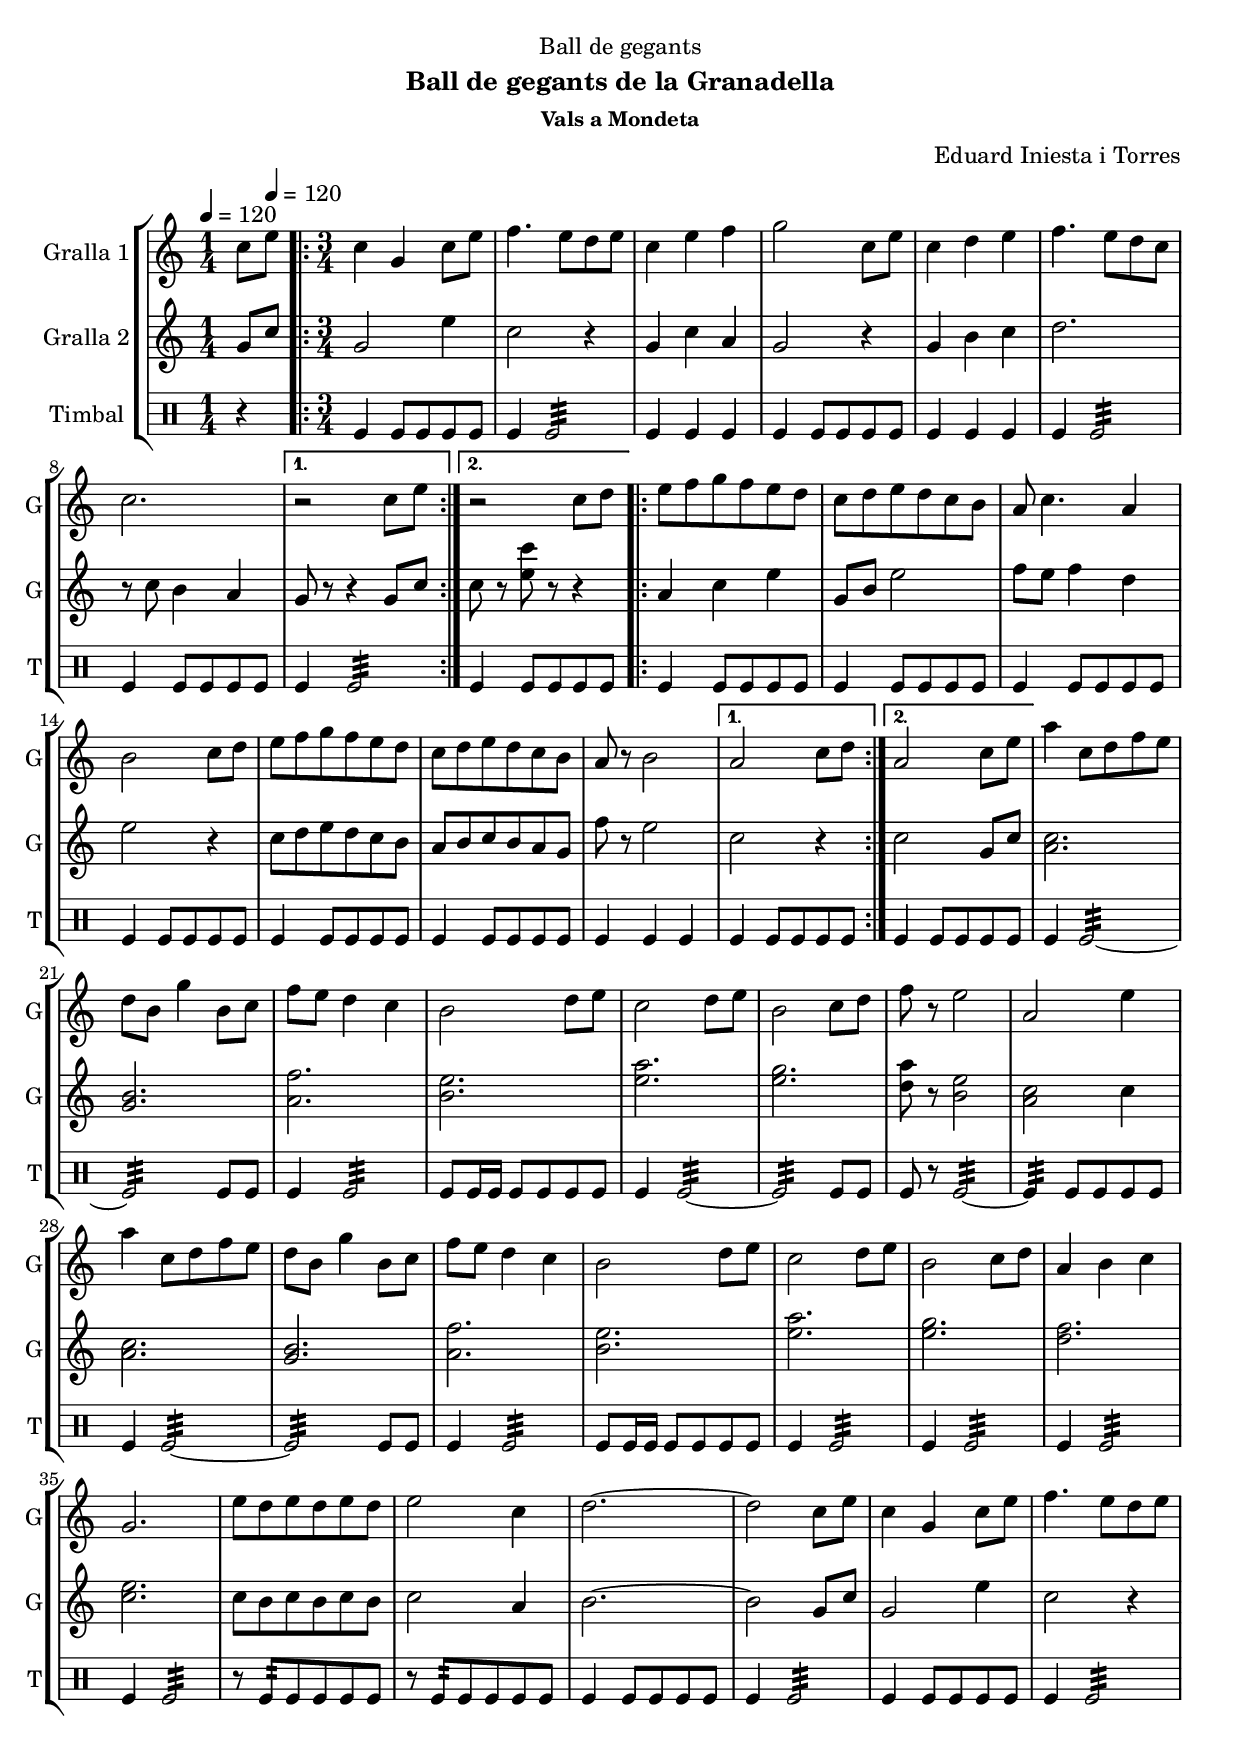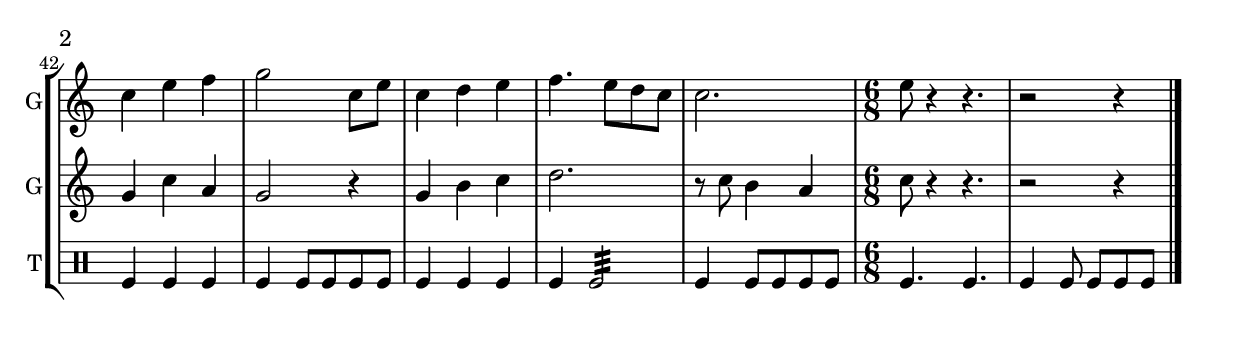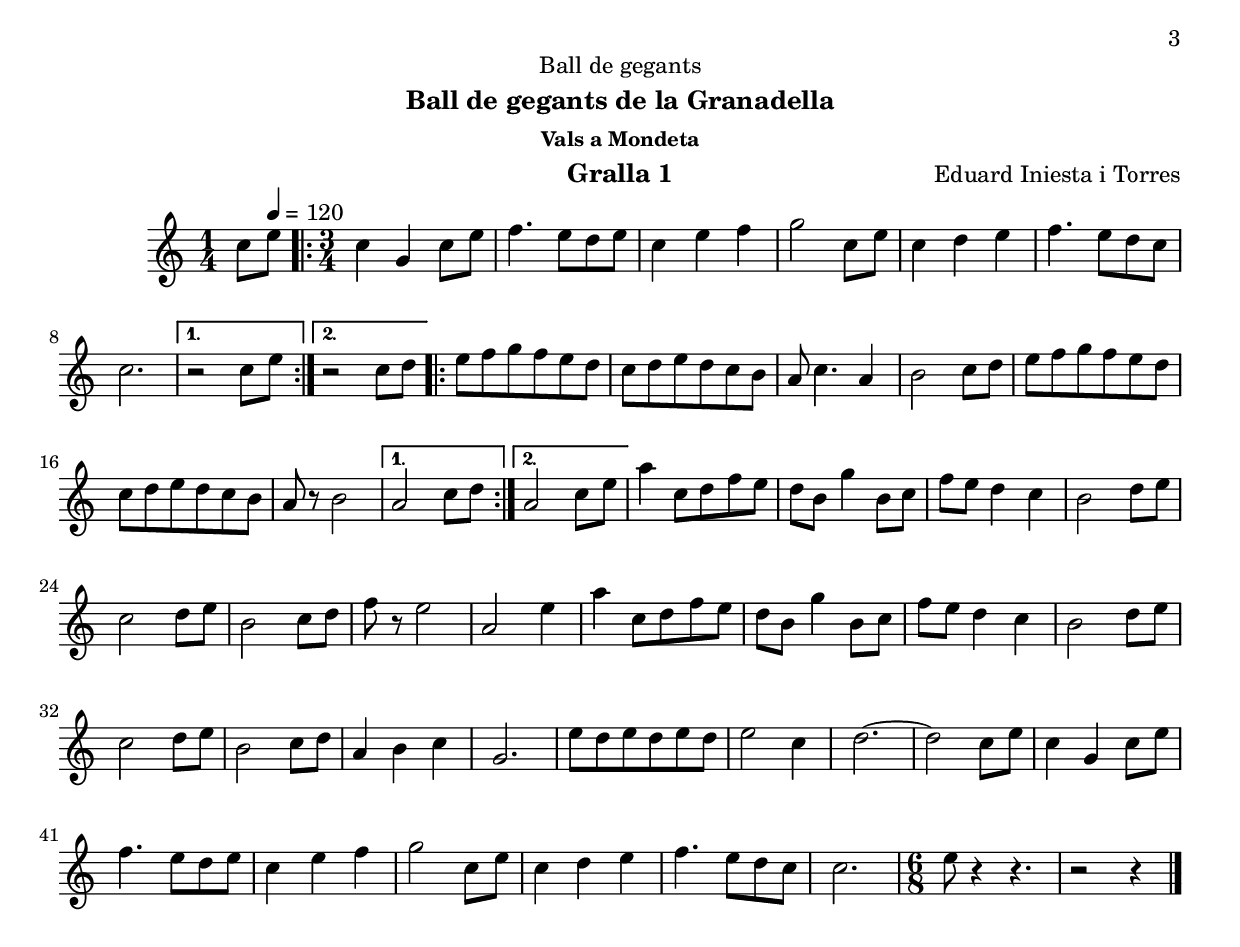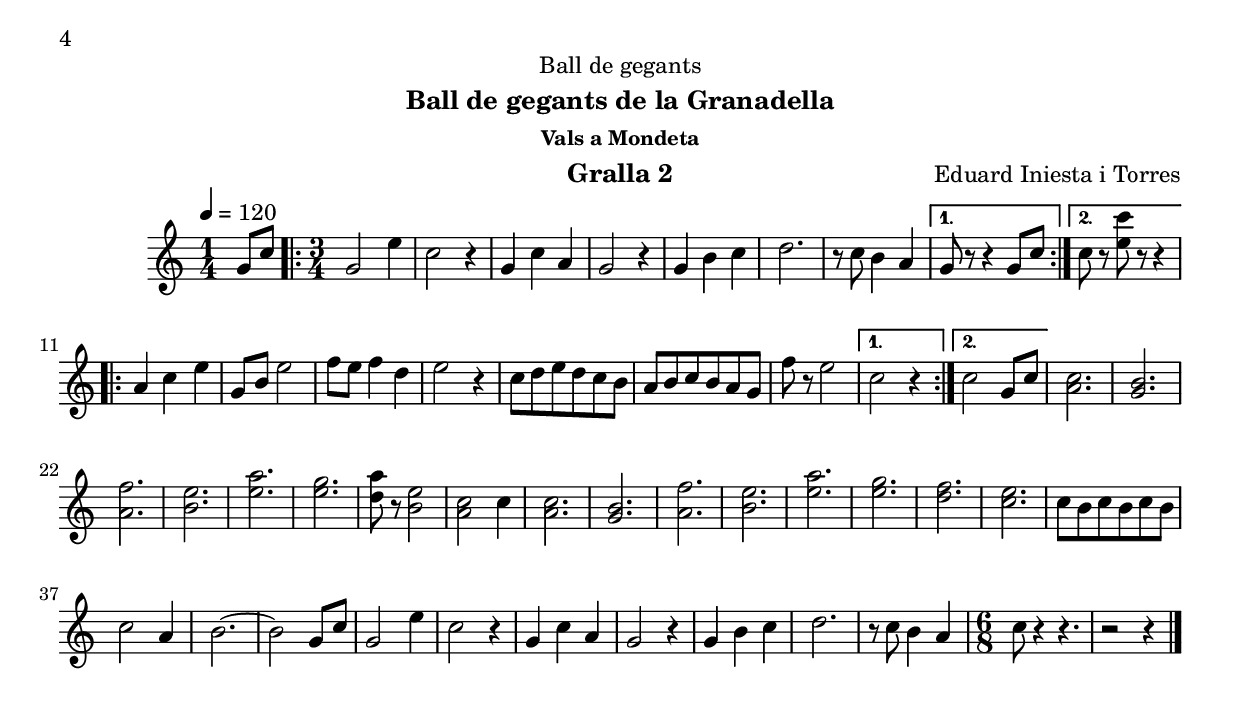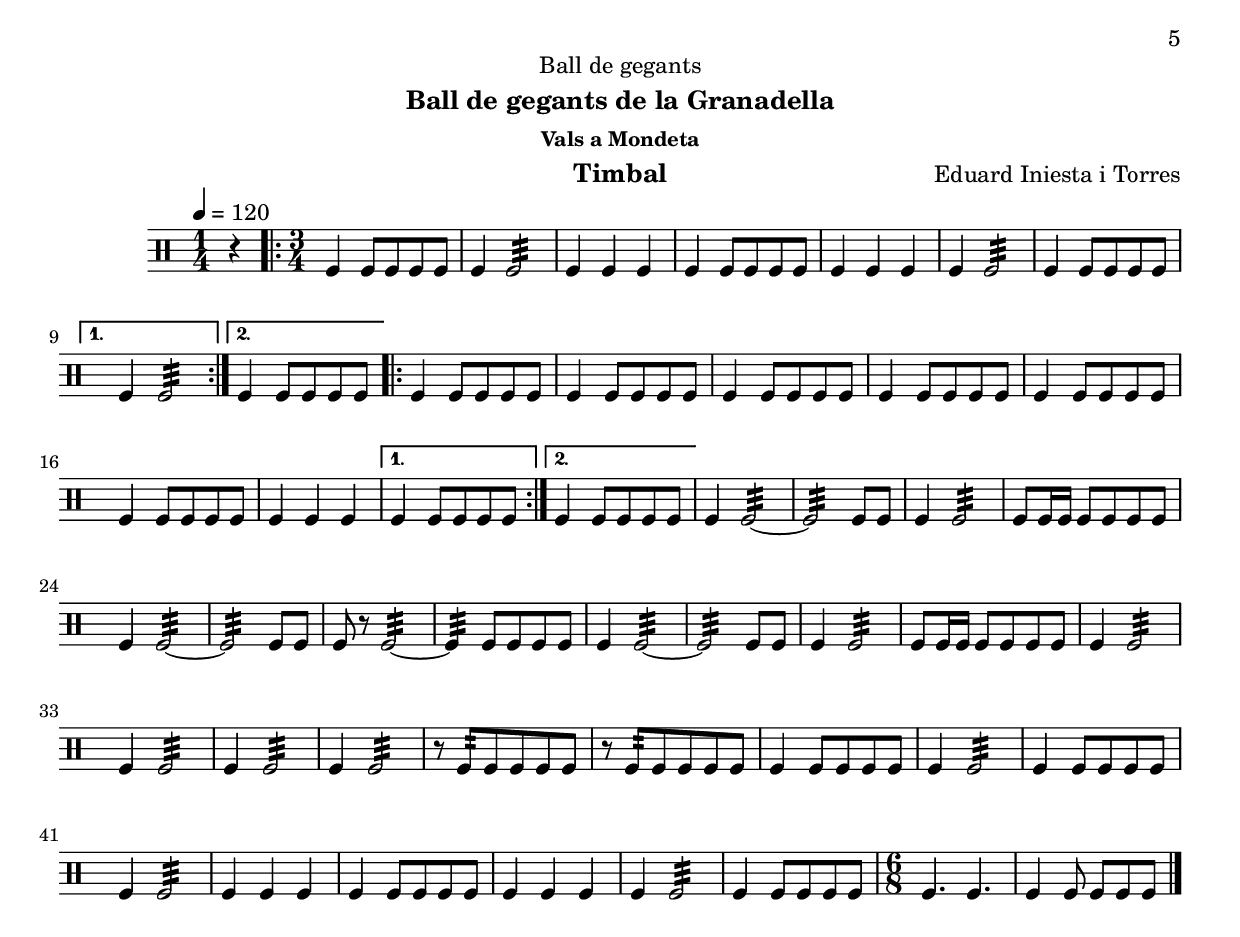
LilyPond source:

\version "2.22.1"

\header {
  dedication="Ball de gegants"
  title=""
  subtitle="Ball de gegants de la Granadella"
  subsubtitle="Vals a Mondeta"
  poet=""
  meter=""
  piece=""
  composer="Eduard Iniesta i Torres"
  arranger=""
  opus=""
  instrument=""
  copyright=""
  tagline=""
}

liniaroAa =
\relative c''
{
  \clef treble
  \key c \major
  \time 1/4
  c8 \tempo 4 = 120 e  |
  \time 3/4   \repeat volta 2 { c4 g c8 e  |
  f4. e8 d e  |
  c4 e f  |
  %05
  g2 c,8 e  |
  c4 d e  |
  f4. e8 d c  |
  c2. }
  \alternative { { r2 c8 e }
  %10
  { r2 c8 d } }
  \repeat volta 2 { e8 f g f e d  |
  c8 d e d c b  |
  a8 c4. a4  |
  b2 c8 d  |
  %15
  e8 f g f e d  |
  c8 d e d c b  |
  a8 r b2 }
  \alternative { { a2 c8 d }
  { a2 c8 e } }
  %20
  a4 c,8 d f e  |
  d8 b g'4 b,8 c  |
  f8 e d4 c  |
  b2 d8 e  |
  c2 d8 e  |
  %25
  b2 c8 d  |
  f8 r e2  |
  a,2 e'4  |
  a4 c,8 d f e  |
  d8 b g'4 b,8 c  |
  %30
  f8 e d4 c  |
  b2 d8 e  |
  c2 d8 e  |
  b2 c8 d  |
  a4 b c  |
  %35
  g2.  |
  e'8 d e d e d  |
  e2 c4  |
  d2. ~  |
  d2 c8 e  |
  %40
  c4 g c8 e  |
  f4. e8 d e  |
  c4 e f  |
  g2 c,8 e  |
  c4 d e  |
  %45
  f4. e8 d c  |
  c2.  |
  \time 6/8   e8 r4 r4.  |
  r2 r4  \bar "|."
}

liniaroAb =
\relative g'
{
  \tempo 4 = 120
  \clef treble
  \key c \major
  \time 1/4
  g8 c  |
  \time 3/4   \repeat volta 2 { g2 e'4  |
  c2 r4  |
  g4 c a  |
  %05
  g2 r4  |
  g4 b c  |
  d2.  |
  r8 c b4 a }
  \alternative { { g8 r r4 g8 c }
  %10
  { c8 r <e c'> r r4 } }
  \repeat volta 2 { a,4 c e  |
  g,8 b e2  |
  f8 e f4 d  |
  e2 r4  |
  %15
  c8 d e d c b  |
  a8 b c b a g  |
  f'8 r e2 }
  \alternative { { c2 r4 }
  { c2 g8 c } }
  %20
  <c a>2.  |
  <b g>2.  |
  <a f'>2.  |
  <b e>2.  |
  <e a>2.  |
  %25
  <e g>2.  |
  <d a'>8 r <b e>2  |
  <a c>2 c4  |
  <a c>2.  |
  <g b>2.  |
  %30
  <a f'>2.  |
  <b e>2.  |
  <e a>2.  |
  <e g>2.  |
  <d f>2.  |
  %35
  <c e>2.  |
  c8 b c b c b  |
  c2 a4  |
  b2. ~  |
  b2 g8 c  |
  %40
  g2 e'4  |
  c2 r4  |
  g4 c a  |
  g2 r4  |
  g4 b c  |
  %45
  d2.  |
  r8 c b4 a  |
  \time 6/8   c8 r4 r4.  |
  r2 r4  \bar "|."
}

liniaroAc =
\drummode
{
  \tempo 4 = 120
  \time 1/4
  r4  |
  \time 3/4   \repeat volta 2 { tomfl4 tomfl8 tomfl tomfl tomfl  |
  tomfl4 tomfl2:32  |
  tomfl4 tomfl tomfl  |
  %05
  tomfl4 tomfl8 tomfl tomfl tomfl  |
  tomfl4 tomfl tomfl  |
  tomfl4 tomfl2:32  |
  tomfl4 tomfl8 tomfl tomfl tomfl }
  \alternative { { tomfl4 tomfl2:32 }
  %10
  { tomfl4 tomfl8 tomfl tomfl tomfl } }
  \repeat volta 2 { tomfl4 tomfl8 tomfl tomfl tomfl  |
  tomfl4 tomfl8 tomfl tomfl tomfl  |
  tomfl4 tomfl8 tomfl tomfl tomfl  |
  tomfl4 tomfl8 tomfl tomfl tomfl  |
  %15
  tomfl4 tomfl8 tomfl tomfl tomfl  |
  tomfl4 tomfl8 tomfl tomfl tomfl  |
  tomfl4 tomfl tomfl }
  \alternative { { tomfl4 tomfl8 tomfl tomfl tomfl }
  { tomfl4 tomfl8 tomfl tomfl tomfl } }
  %20
  tomfl4 tomfl2:32 ~  |
  tomfl2:32 tomfl8 tomfl  |
  tomfl4 tomfl2:32  |
  tomfl8 tomfl16 tomfl tomfl8 tomfl tomfl tomfl  |
  tomfl4 tomfl2:32 ~  |
  %25
  tomfl2:32 tomfl8 tomfl  |
  tomfl8 r tomfl2:32 ~  |
  tomfl4:32 tomfl8 tomfl tomfl tomfl  |
  tomfl4 tomfl2:32 ~  |
  tomfl2:32 tomfl8 tomfl  |
  %30
  tomfl4 tomfl2:32  |
  tomfl8 tomfl16 tomfl tomfl8 tomfl tomfl tomfl  |
  tomfl4 tomfl2:32  |
  tomfl4 tomfl2:32  |
  tomfl4 tomfl2:32  |
  %35
  tomfl4 tomfl2:32  |
  r8 tomfl:32 tomfl tomfl tomfl tomfl  |
  r8 tomfl:32 tomfl tomfl tomfl tomfl  |
  tomfl4 tomfl8 tomfl tomfl tomfl  |
  tomfl4 tomfl2:32  |
  %40
  tomfl4 tomfl8 tomfl tomfl tomfl  |
  tomfl4 tomfl2:32  |
  tomfl4 tomfl tomfl  |
  tomfl4 tomfl8 tomfl tomfl tomfl  |
  tomfl4 tomfl tomfl  |
  %45
  tomfl4 tomfl2:32  |
  tomfl4 tomfl8 tomfl tomfl tomfl  |
  \time 6/8   tomfl4. tomfl  |
  tomfl4 tomfl8 tomfl tomfl tomfl  \bar "|."
}

\bookpart {
  \score {
    \new StaffGroup {
      \override Score.RehearsalMark #'self-alignment-X = #LEFT
      <<
        \new Staff \with {instrumentName = #"Gralla 1" shortInstrumentName = #"G"} \liniaroAa
        \new Staff \with {instrumentName = #"Gralla 2" shortInstrumentName = #"G"} \liniaroAb
        \new DrumStaff \with {instrumentName = #"Timbal" shortInstrumentName = #"T"} \liniaroAc
      >>
    }
    \layout {}
  }
  \score { \unfoldRepeats
    \new StaffGroup {
      \override Score.RehearsalMark #'self-alignment-X = #LEFT
      <<
        \new Staff \with {instrumentName = #"Gralla 1" shortInstrumentName = #"G"} \liniaroAa
        \new Staff \with {instrumentName = #"Gralla 2" shortInstrumentName = #"G"} \liniaroAb
        \new DrumStaff \with {instrumentName = #"Timbal" shortInstrumentName = #"T"} \liniaroAc
      >>
    }
    \midi {
      \set Staff.midiInstrument = "oboe"
      \set DrumStaff.midiInstrument = "drums"
    }
  }
}

\bookpart {
  \header {instrument="Gralla 1"}
  \score {
    \new StaffGroup {
      \override Score.RehearsalMark #'self-alignment-X = #LEFT
      <<
        \new Staff \liniaroAa
      >>
    }
    \layout {}
  }
  \score { \unfoldRepeats
    \new StaffGroup {
      \override Score.RehearsalMark #'self-alignment-X = #LEFT
      <<
        \new Staff \liniaroAa
      >>
    }
    \midi {
      \set Staff.midiInstrument = "oboe"
      \set DrumStaff.midiInstrument = "drums"
    }
  }
}

\bookpart {
  \header {instrument="Gralla 2"}
  \score {
    \new StaffGroup {
      \override Score.RehearsalMark #'self-alignment-X = #LEFT
      <<
        \new Staff \liniaroAb
      >>
    }
    \layout {}
  }
  \score { \unfoldRepeats
    \new StaffGroup {
      \override Score.RehearsalMark #'self-alignment-X = #LEFT
      <<
        \new Staff \liniaroAb
      >>
    }
    \midi {
      \set Staff.midiInstrument = "oboe"
      \set DrumStaff.midiInstrument = "drums"
    }
  }
}

\bookpart {
  \header {instrument="Timbal"}
  \score {
    \new StaffGroup {
      \override Score.RehearsalMark #'self-alignment-X = #LEFT
      <<
        \new DrumStaff \liniaroAc
      >>
    }
    \layout {}
  }
  \score { \unfoldRepeats
    \new StaffGroup {
      \override Score.RehearsalMark #'self-alignment-X = #LEFT
      <<
        \new DrumStaff \liniaroAc
      >>
    }
    \midi {
      \set Staff.midiInstrument = "oboe"
      \set DrumStaff.midiInstrument = "drums"
    }
  }
}

